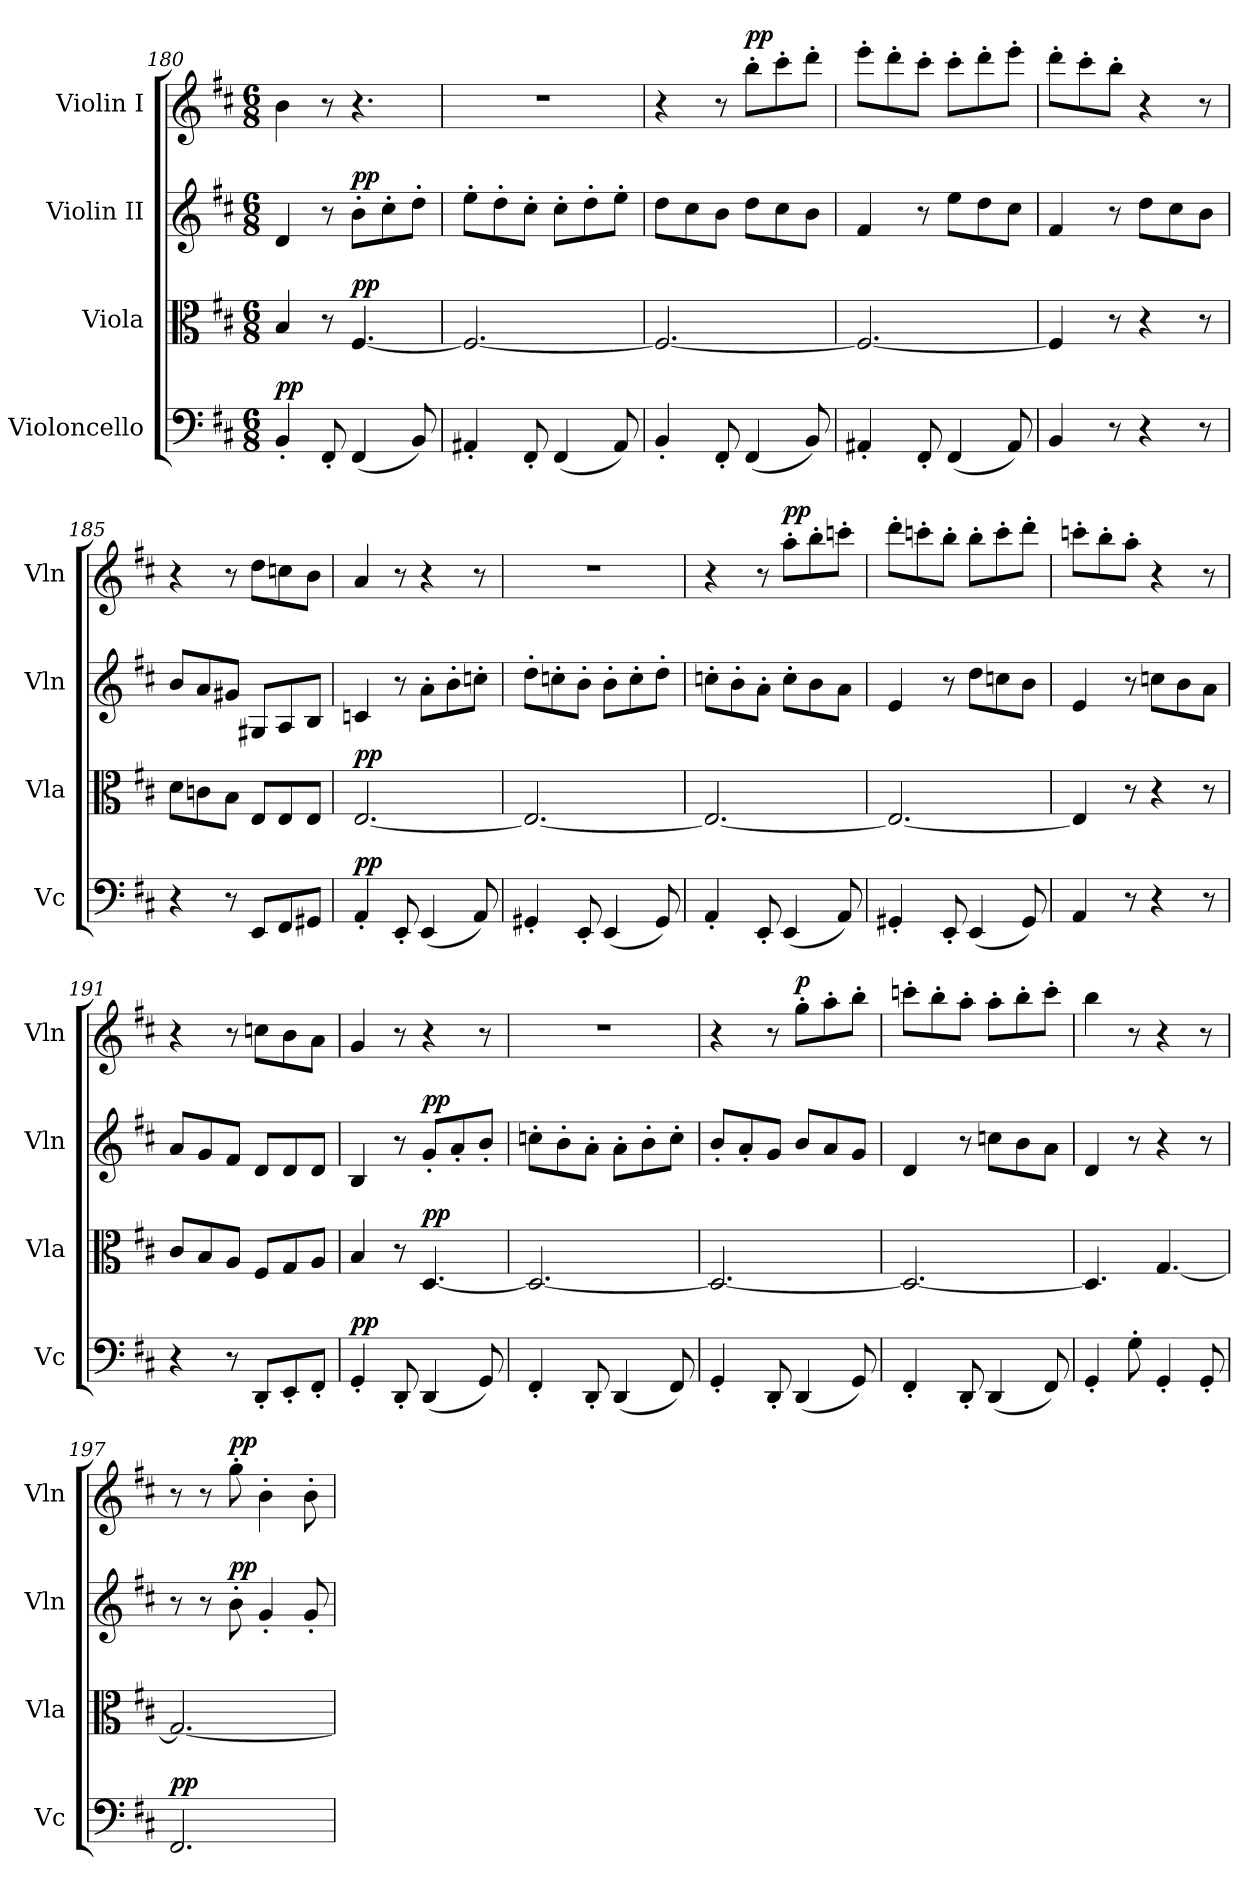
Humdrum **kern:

**kern	**dynam	**kern	**dynam	**kern	**dynam	**kern	**dynam
*part4	*part4	*part3	*part3	*part2	*part2	*part1	*part1
*staff4	*staff4	*staff3	*staff3	*staff2	*staff2	*staff1	*staff1
*I"Violoncello	*	*I"Viola	*	*I"Violin II	*	*I"Violin I	*
*I'Vc	*	*I'Vla	*	*I'Vln	*	*I'Vln	*
*clefF4	*	*clefC3	*	*clefG2	*	*clefG2	*
*k[f#c#]	*	*k[f#c#]	*	*k[f#c#]	*	*k[f#c#]	*
*M6/8	*	*M6/8	*	*M6/8	*	*M6/8	*
=180	=180	=180	=180	=180	=180	=180	=180
!	!LO:DY:a	!	!	!	!	!	!
4BB'	pp	4B	.	4d	.	4b	.
8FF#'	.	8r	.	8r	.	8r	.
!	!	!	!LO:DY:a	!	!LO:DY:a	!	!
(4FF#	.	[4.F#	pp	8b'L	pp	4.r	.
.	.	.	.	8cc#'	.	.	.
8BB)	.	.	.	8dd'J	.	.	.
=181	=181	=181	=181	=181	=181	=181	=181
4AA#X'	.	2.F#_	.	8ee'L	.	2.r	.
.	.	.	.	8dd'	.	.	.
8FF#'	.	.	.	8cc#'J	.	.	.
(4FF#	.	.	.	8cc#'L	.	.	.
.	.	.	.	8dd'	.	.	.
8AA#)	.	.	.	8ee'J	.	.	.
=182	=182	=182	=182	=182	=182	=182	=182
4BB'	.	2.F#_	.	8ddL	.	4r	.
.	.	.	.	8cc#	.	.	.
8FF#'	.	.	.	8bJ	.	8r	.
!	!	!	!	!	!	!	!LO:DY:a
(4FF#	.	.	.	8ddL	.	8bb'L	pp
.	.	.	.	8cc#	.	8ccc#'	.
8BB)	.	.	.	8bJ	.	8ddd'J	.
=183	=183	=183	=183	=183	=183	=183	=183
4AA#X'	.	2.F#_	.	4f#	.	8eee'L	.
.	.	.	.	.	.	8ddd'	.
8FF#'	.	.	.	8r	.	8ccc#'J	.
(4FF#	.	.	.	8eeL	.	8ccc#'L	.
.	.	.	.	8dd	.	8ddd'	.
8AA#)	.	.	.	8cc#J	.	8eee'J	.
=184	=184	=184	=184	=184	=184	=184	=184
4BB	.	4F#]	.	4f#	.	8ddd'L	.
.	.	.	.	.	.	8ccc#'	.
8r	.	8r	.	8r	.	8bb'J	.
4r	.	4r	.	8ddL	.	4r	.
.	.	.	.	8cc#	.	.	.
8r	.	8r	.	8bJ	.	8r	.
=185	=185	=185	=185	=185	=185	=185	=185
4r	.	8dL	.	8bL	.	4r	.
.	.	8cn	.	8a	.	.	.
8r	.	8BJ	.	8g#XJ	.	8r	.
8EEL	.	8EL	.	8G#XL	.	8ddL	.
8FF#	.	8E	.	8A	.	8ccn	.
8GG#XJ	.	8EJ	.	8BJ	.	8bJ	.
=186	=186	=186	=186	=186	=186	=186	=186
!	!LO:DY:a	!	!LO:DY:a	!	!	!	!
4AA'	pp	[2.E	pp	4cn	.	4a	.
8EE'	.	.	.	8r	.	8r	.
(4EE	.	.	.	8a'L	.	4r	.
.	.	.	.	8b'	.	.	.
8AA)	.	.	.	8ccn'J	.	8r	.
=187	=187	=187	=187	=187	=187	=187	=187
4GG#X'	.	2.E_	.	8dd'L	.	2.r	.
.	.	.	.	8ccn'	.	.	.
8EE'	.	.	.	8b'J	.	.	.
(4EE	.	.	.	8b'L	.	.	.
.	.	.	.	8cc'	.	.	.
8GG#)	.	.	.	8dd'J	.	.	.
=188	=188	=188	=188	=188	=188	=188	=188
4AA'	.	2.E_	.	8ccn'L	.	4r	.
.	.	.	.	8b'	.	.	.
8EE'	.	.	.	8a'J	.	8r	.
!	!	!	!	!	!	!	!LO:DY:a
(4EE	.	.	.	8cc'L	.	8aa'L	pp
.	.	.	.	8b	.	8bb'	.
8AA)	.	.	.	8aJ	.	8cccn'J	.
=189	=189	=189	=189	=189	=189	=189	=189
4GG#X'	.	2.E_	.	4e	.	8ddd'L	.
.	.	.	.	.	.	8cccn'	.
8EE'	.	.	.	8r	.	8bb'J	.
(4EE	.	.	.	8ddL	.	8bb'L	.
.	.	.	.	8ccn	.	8ccc'	.
8GG#)	.	.	.	8bJ	.	8ddd'J	.
=190	=190	=190	=190	=190	=190	=190	=190
4AA	.	4E]	.	4e	.	8cccn'L	.
.	.	.	.	.	.	8bb'	.
8r	.	8r	.	8r	.	8aa'J	.
4r	.	4r	.	8ccnL	.	4r	.
.	.	.	.	8b	.	.	.
8r	.	8r	.	8aJ	.	8r	.
=191	=191	=191	=191	=191	=191	=191	=191
4r	.	8c#L	.	8aL	.	4r	.
.	.	8B	.	8g	.	.	.
8r	.	8AJ	.	8f#J	.	8r	.
8DD'L	.	8F#L	.	8dL	.	8ccnL	.
8EE'	.	8G	.	8d	.	8b	.
8FF#'J	.	8AJ	.	8dJ	.	8aJ	.
=192	=192	=192	=192	=192	=192	=192	=192
!	!LO:DY:a	!	!	!	!	!	!
4GG'	pp	4B	.	4B	.	4g	.
8DD'	.	8r	.	8r	.	8r	.
!	!	!	!LO:DY:a	!	!LO:DY:a	!	!
(4DD	.	[4.D	pp	8g'L	pp	4r	.
.	.	.	.	8a'	.	.	.
8GG)	.	.	.	8b'J	.	8r	.
=193	=193	=193	=193	=193	=193	=193	=193
4FF#'	.	2.D_	.	8ccn'L	.	2.r	.
.	.	.	.	8b'	.	.	.
8DD'	.	.	.	8a'J	.	.	.
(4DD	.	.	.	8a'L	.	.	.
.	.	.	.	8b'	.	.	.
8FF#)	.	.	.	8cc'J	.	.	.
=194	=194	=194	=194	=194	=194	=194	=194
4GG'	.	2.D_	.	8b'L	.	4r	.
.	.	.	.	8a'	.	.	.
8DD'	.	.	.	8gJ	.	8r	.
!	!	!	!	!	!	!	!LO:DY:a
(4DD	.	.	.	8bL	.	8gg'L	p
.	.	.	.	8a	.	8aa'	.
8GG)	.	.	.	8gJ	.	8bb'J	.
=195	=195	=195	=195	=195	=195	=195	=195
4FF#'	.	2.D_	.	4d	.	8cccn'L	.
.	.	.	.	.	.	8bb'	.
8DD'	.	.	.	8r	.	8aa'J	.
(4DD	.	.	.	8ccnL	.	8aa'L	.
.	.	.	.	8b	.	8bb'	.
8FF#)	.	.	.	8aJ	.	8ccc'J	.
=196	=196	=196	=196	=196	=196	=196	=196
4GG'	.	4.D]	.	4d	.	4bb	.
8G'	.	.	.	8r	.	8r	.
4GG'	.	[4.G	.	4r	.	4r	.
8GG'	.	.	.	8r	.	8r	.
=197	=197	=197	=197	=197	=197	=197	=197
!	!LO:DY:a	!	!	!	!	!	!
2.FF#	pp	2.G_	.	8r	.	8r	.
.	.	.	.	8r	.	8r	.
!	!	!	!	!	!LO:DY:a	!	!LO:DY:a
.	.	.	.	8b'	pp	8gg'	pp
.	.	.	.	4g'	.	4b'	.
.	.	.	.	8g'	.	8b'	.
=	=	=	=	=	=	=	=
*-	*-	*-	*-	*-	*-	*-	*-
